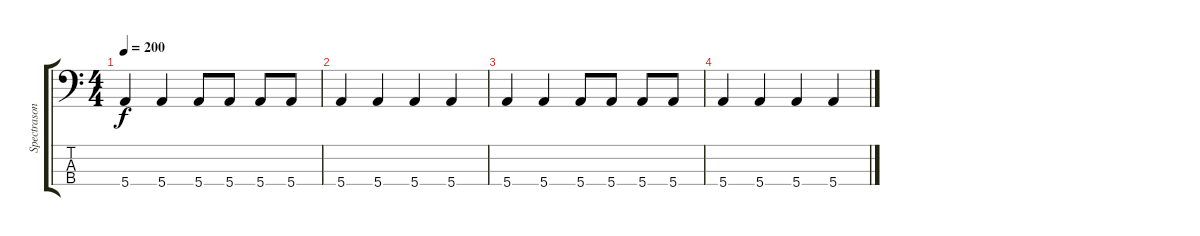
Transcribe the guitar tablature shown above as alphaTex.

\track ("Spectrasonics Omnisphere" "Spectrason") {instrument synthbass1}
\staff {score tabs}
\tuning (G2 D2 A1 E1) {hide}
\ts (4 4)
\tempo 200
\clef f4
\ks c
5.4.4{dy f} 5.4.4 5.4.8 5.4.8 5.4.8 5.4.8 |
5.4.4 5.4.4 5.4.4 5.4.4 |
5.4.4 5.4.4 5.4.8 5.4.8 5.4.8 5.4.8 |
5.4.4 5.4.4 5.4.4 5.4.4
